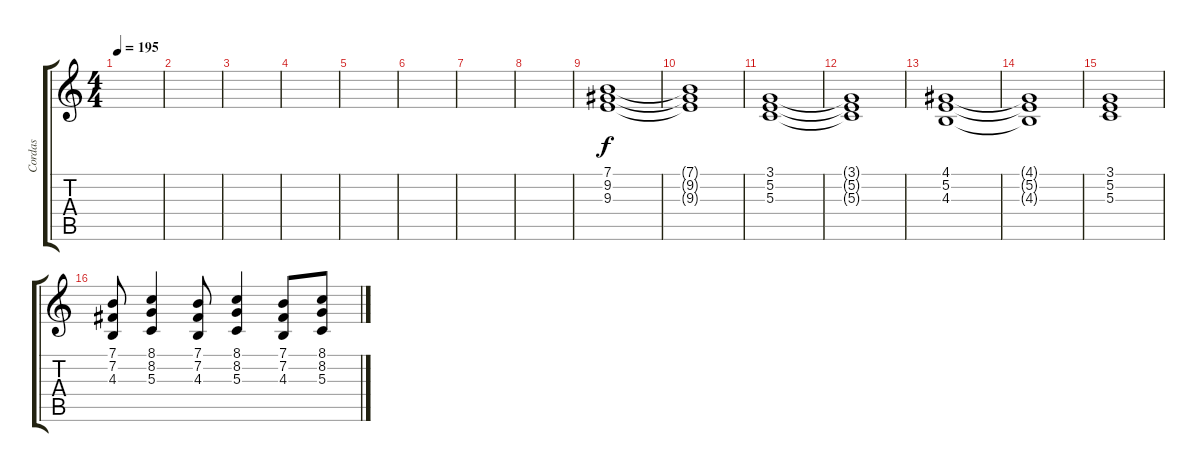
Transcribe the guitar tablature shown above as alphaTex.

\track ("Cordas" "Cordas") {instrument stringensemble1}
\staff {score tabs}
\tuning (E4 B3 G3 D3 A2 E2) {hide}
\ts (4 4)
\tempo 195
\clef g2
\ks c
|
|
|
|
|
|
|
|
(7.1 9.2 9.3).1 |
(7.1{t} 9.2{t} 9.3{t}).1 |
(3.1 5.2 5.3).1 |
(3.1{t} 5.2{t} 5.3{t}).1 |
(4.1 5.2 4.3).1 |
(4.1{t} 5.2{t} 4.3{t}).1 |
(3.1 5.2 5.3).1 |
(7.1 7.2 4.3).8 (8.1 8.2 5.3).4 (7.1 7.2 4.3).8 (8.1 8.2 5.3).4 (7.1 7.2 4.3).8 (8.1 8.2 5.3).8
